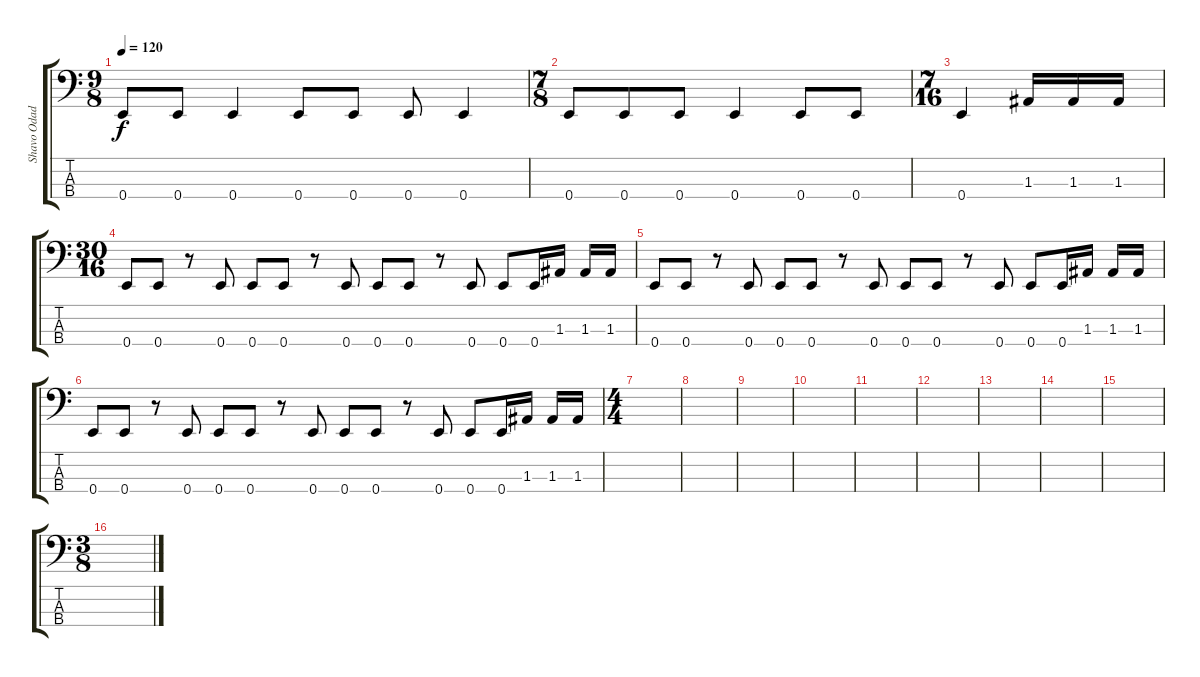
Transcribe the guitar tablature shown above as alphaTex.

\track ("Shavo Odadjian" "Shavo Odad") {instrument electricbasspick}
\staff {score tabs}
\tuning (G2 D2 A1 E1) {hide}
\ts (9 8)
\tempo 120
\clef f4
\ks c
0.4.8{dy f instrument electricbasspick} 0.4.8 0.4.4 0.4.8 0.4.8 0.4.8 0.4.4 |
\ts (7 8)
0.4.8 0.4.8 0.4.8 0.4.4 0.4.8 0.4.8 |
\ts (7 16)
0.4.4 1.3.16 1.3.16 1.3.16 |
\ts (30 16)
0.4.8 0.4.8 r.8 0.4.8 0.4.8 0.4.8 r.8 0.4.8 0.4.8 0.4.8 r.8 0.4.8 0.4.8 0.4.16 1.3.16 1.3.16 1.3.16 |
0.4.8 0.4.8 r.8 0.4.8 0.4.8 0.4.8 r.8 0.4.8 0.4.8 0.4.8 r.8 0.4.8 0.4.8 0.4.16 1.3.16 1.3.16 1.3.16 |
0.4.8 0.4.8 r.8 0.4.8 0.4.8 0.4.8 r.8 0.4.8 0.4.8 0.4.8 r.8 0.4.8 0.4.8 0.4.16 1.3.16 1.3.16 1.3.16 |
\ts (4 4)
|
|
|
|
|
|
|
|
|
\ts (3 8)
